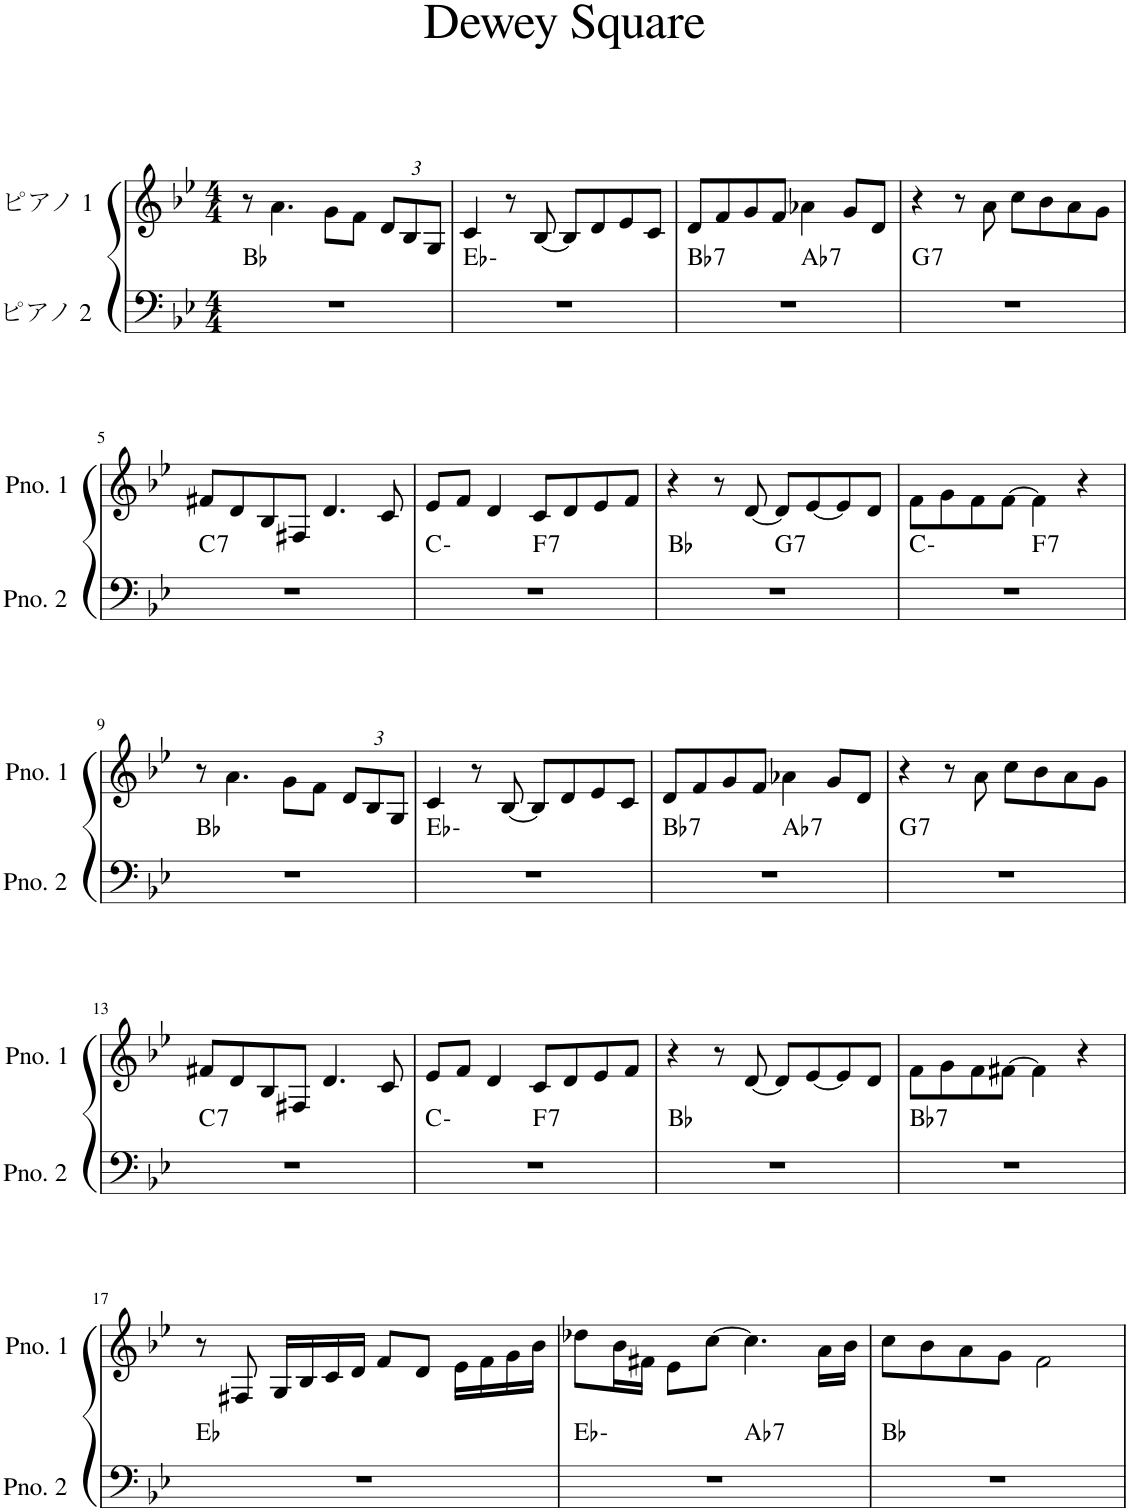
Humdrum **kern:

**kern	**harte	**kern
*part2	*part2	*part1
*staff2	*	*staff1
*I"ピアノ 2	*	*I"ピアノ 1
*clefF4	*	*clefG2
*k[b-e-]	*	*k[b-e-]
*M4/4	*	*M4/4
=1	=1	=1
1r	Bb:maj	8r
.	.	4.a\
.	.	8g\L
.	.	8f\J
*	*	*Xbrackettup
.	.	12d/L
.	.	12B-/
.	.	12G/J
=2	=2	=2
1r	Eb:min	4c/
.	.	8r
.	.	[8B-/
.	.	8B-/L]
.	.	8d/
.	.	8e-/
.	.	8c/J
=3	=3	=3
!	!LO:H:kt=7	!
*^	*	*
1r	2ryy	Bb:7	8d/L
.	.	.	8f/
.	.	.	8g/
.	.	.	8f/J
!	!	!LO:H:kt=7	!
.	2ryy	Ab:7	4a-X\
.	.	.	8g/L
.	.	.	8d/J
=4	=4	=4	=4
!	!	!LO:H:kt=7	!
*v	*v	*	*
1r	G:7	4r
.	.	8r
.	.	8a\
.	.	8cc\L
.	.	8b-\
.	.	8a\
.	.	8g\J
!!LO:LB:g=z
=5	=5	=5
!	!LO:H:kt=7	!
1r	C:7	8f#X/L
.	.	8d/
.	.	8B-/
.	.	8F#X/J
.	.	4.d/
.	.	8c/
=6	=6	=6
*^	*	*
1r	2ryy	C:min	8e-/L
.	.	.	8f/J
.	.	.	4d/
!	!	!LO:H:kt=7	!
.	2ryy	F:7	8c/L
.	.	.	8d/
.	.	.	8e-/
.	.	.	8f/J
=7	=7	=7	=7
1r	2ryy	Bb:maj	4r
.	.	.	8r
.	.	.	[8d/
!	!	!LO:H:kt=7	!
.	2ryy	G:7	8d/L]
.	.	.	[8e-/
.	.	.	8e-/]
.	.	.	8d/J
=8	=8	=8	=8
1r	2ryy	C:min	8f\L
.	.	.	8g\
.	.	.	8f\
.	.	.	[8f\J
!	!	!LO:H:kt=7	!
.	2ryy	F:7	4f\]
.	.	.	4r
*v	*v	*	*
!!LO:LB:g=z
=9	=9	=9
1r	Bb:maj	8r
.	.	4.a\
.	.	8g\L
.	.	8f\J
.	.	12d/L
.	.	12B-/
.	.	12G/J
=10	=10	=10
1r	Eb:min	4c/
.	.	8r
.	.	[8B-/
.	.	8B-/L]
.	.	8d/
.	.	8e-/
.	.	8c/J
=11	=11	=11
!	!LO:H:kt=7	!
*^	*	*
1r	2ryy	Bb:7	8d/L
.	.	.	8f/
.	.	.	8g/
.	.	.	8f/J
!	!	!LO:H:kt=7	!
.	2ryy	Ab:7	4a-X\
.	.	.	8g/L
.	.	.	8d/J
=12	=12	=12	=12
!	!	!LO:H:kt=7	!
*v	*v	*	*
1r	G:7	4r
.	.	8r
.	.	8a\
.	.	8cc\L
.	.	8b-\
.	.	8a\
.	.	8g\J
!!LO:LB:g=z
=13	=13	=13
!	!LO:H:kt=7	!
1r	C:7	8f#X/L
.	.	8d/
.	.	8B-/
.	.	8F#X/J
.	.	4.d/
.	.	8c/
=14	=14	=14
*^	*	*
1r	2ryy	C:min	8e-/L
.	.	.	8f/J
.	.	.	4d/
!	!	!LO:H:kt=7	!
.	2ryy	F:7	8c/L
.	.	.	8d/
.	.	.	8e-/
.	.	.	8f/J
*v	*v	*	*
=15	=15	=15
1r	Bb:maj	4r
.	.	8r
.	.	[8d/
.	.	8d/L]
.	.	[8e-/
.	.	8e-/]
.	.	8d/J
=16	=16	=16
!	!LO:H:kt=7	!
1r	Bb:7	8f\L
.	.	8g\
.	.	8f\
.	.	[8f#X\J
.	.	4f#\]
.	.	4r
!!LO:LB:g=z
=17	=17	=17
1r	Eb:maj	8r
.	.	8F#X/
.	.	16G/LL
.	.	16B-/
.	.	16c/
.	.	16d/JJ
.	.	8f/L
.	.	8d/J
.	.	16e-\LL
.	.	16f\
.	.	16g\
.	.	16b-\JJ
=18	=18	=18
*^	*	*
1r	2ryy	Eb:min	8dd-X\L
.	.	.	16b-\L
.	.	.	16f#X\JJ
.	.	.	8e-\L
.	.	.	[8cc\J
!	!	!LO:H:kt=7	!
.	2ryy	Ab:7	4.cc\]
.	.	.	16a\LL
.	.	.	16b-\JJ
*v	*v	*	*
=19	=19	=19
1r	Bb:maj	8cc\L
.	.	8b-\
.	.	8a\
.	.	8g\J
.	.	2f\
=	=	=
*-	*-	*-
